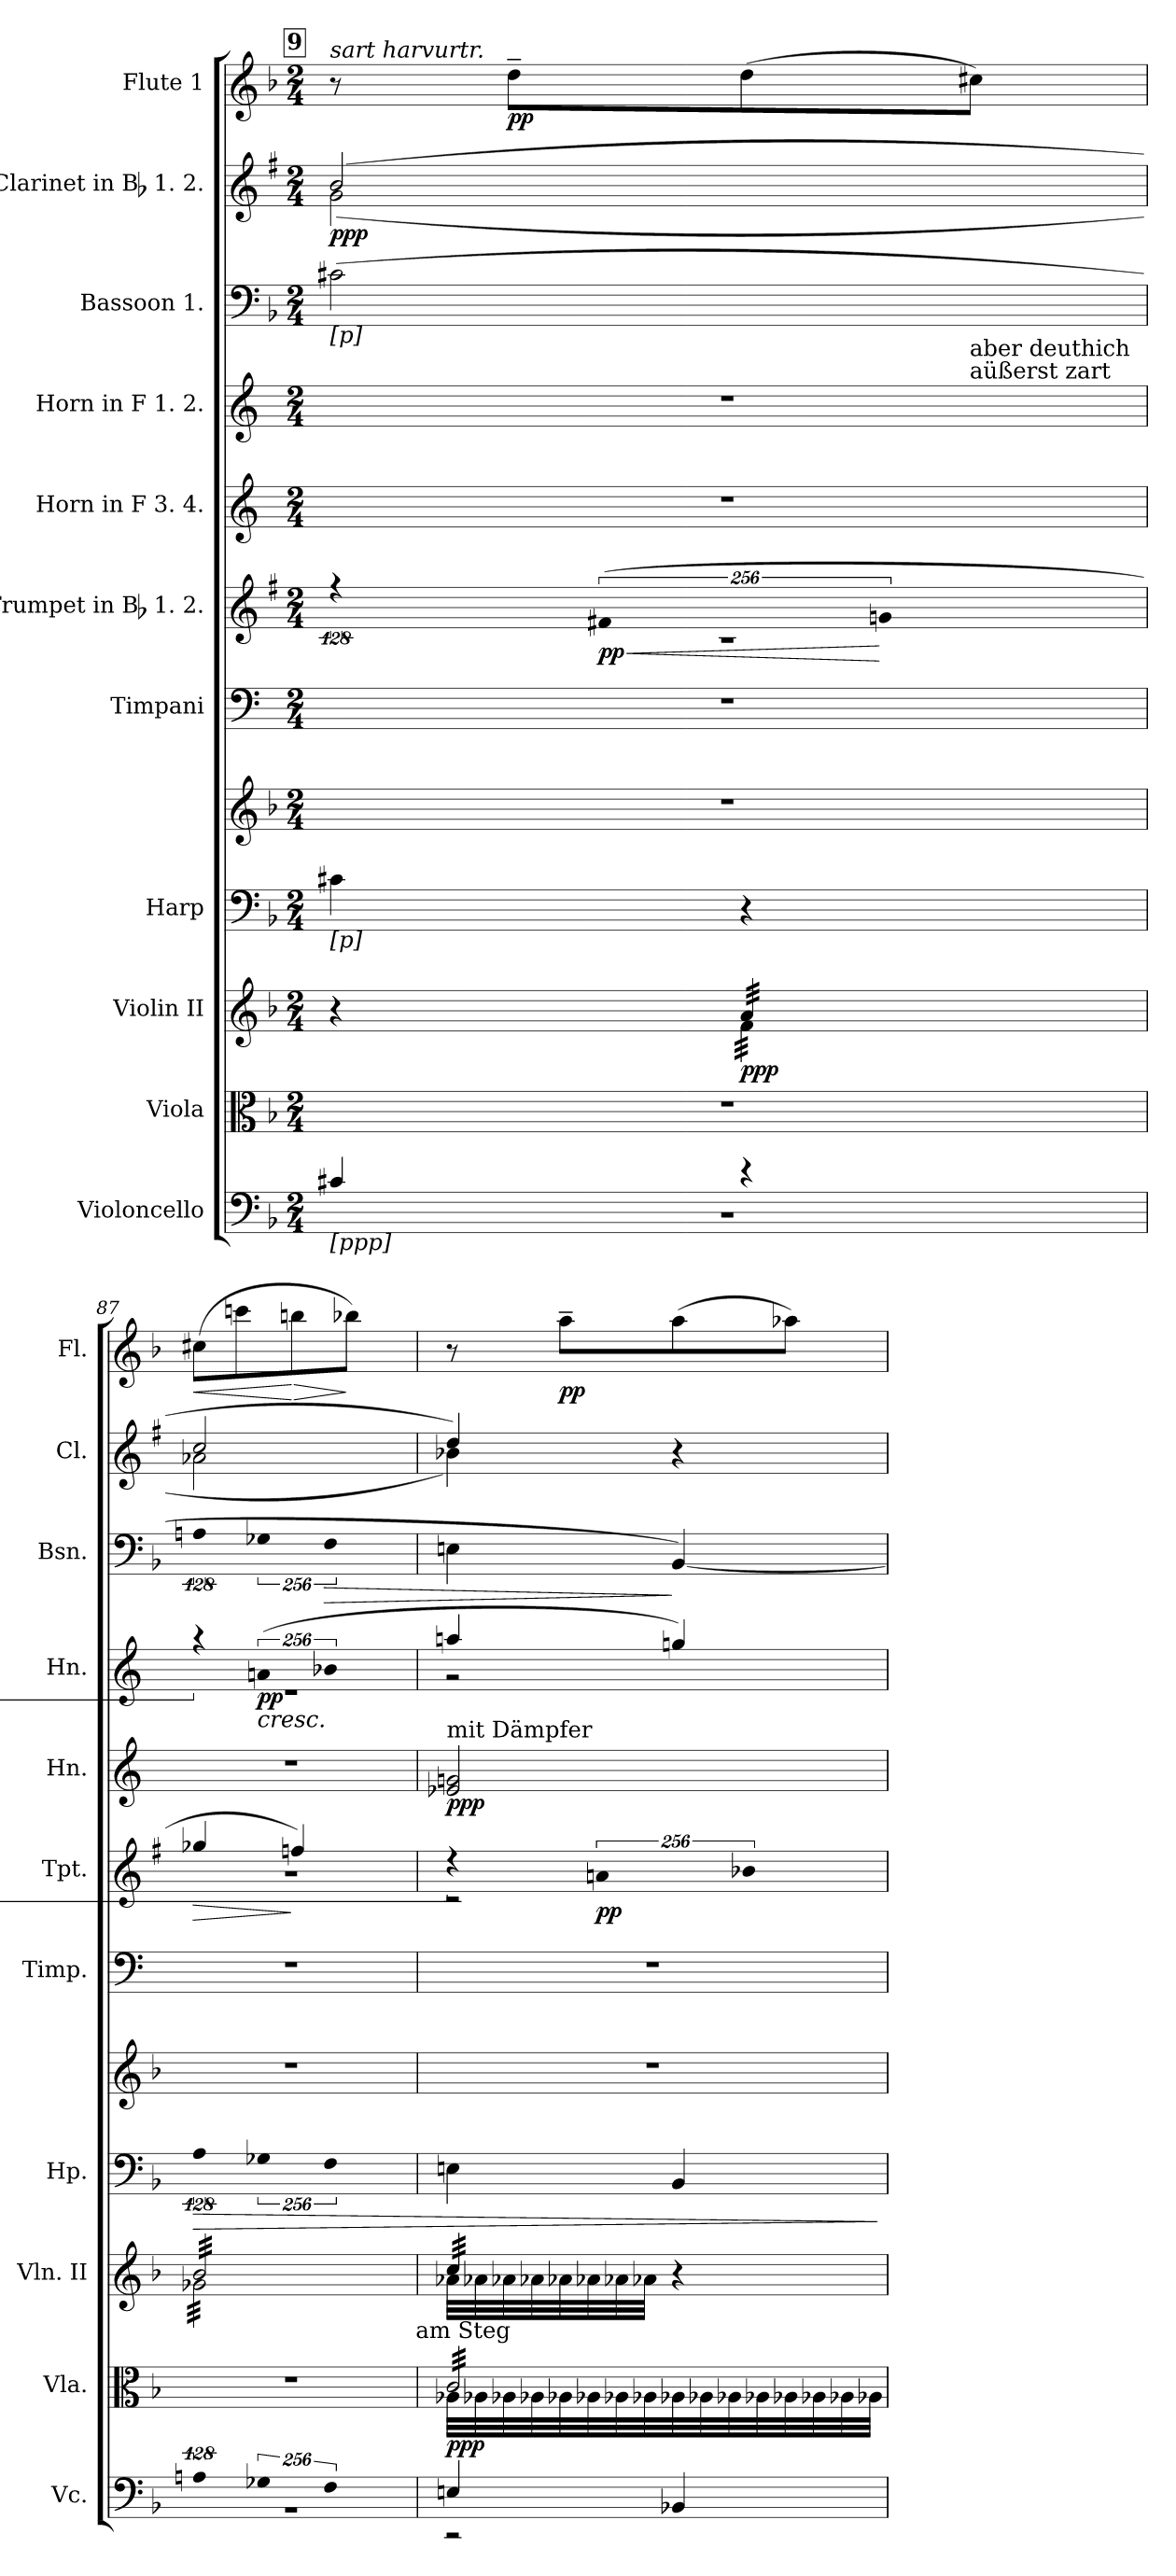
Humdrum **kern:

**kern	**dynam	**kern	**dynam	**kern	**dynam	**kern	**kern	**dynam	**kern	**kern	**dynam	**kern	**dynam	**kern	**dynam	**kern	**dynam	**kern	**dynam	**kern	**dynam
*part11	*part11	*part10	*part10	*part9	*part9	*part8	*part8	*part8	*part7	*part6	*part6	*part5	*part5	*part4	*part4	*part3	*part3	*part2	*part2	*part1	*part1
*staff12	*staff12	*staff11	*staff11	*staff10	*staff10	*staff9	*staff8	*staff8/9	*staff7	*staff6	*staff6	*staff5	*staff5	*staff4	*staff4	*staff3	*staff3	*staff2	*staff2	*staff1	*staff1
*I"Violoncello	*	*I"Viola	*	*I"Violin II	*	*I"Harp	*	*	*I"Timpani	*I"Trumpet in Bb 1. 2.	*	*I"Horn in F 3. 4.	*	*I"Horn in F 1. 2.	*	*I"Bassoon 1.	*	*I"Clarinet in Bb 1. 2.	*	*I"Flute 1	*
*I'Vc.	*	*I'Vla.	*	*I'Vln. II	*	*I'Hp.	*	*	*I'Timp.	*I'Tpt.	*	*I'Hn.	*	*I'Hn.	*	*I'Bsn.	*	*I'Cl.	*	*I'Fl.	*
!!LO:PB:g=z
*clefF4	*	*clefC3	*	*clefG2	*	*clefF4	*clefG2	*	*clefF4	*clefG2	*	*clefG2	*	*clefG2	*	*clefF4	*	*clefG2	*	*clefG2	*
*	*	*	*	*	*	*	*	*	*	*ITrd1c2	*	*ITrd4c7	*	*ITrd4c7	*	*	*	*ITrd1c2	*	*	*
*k[b-]	*	*k[b-]	*	*k[b-]	*	*k[b-]	*k[b-]	*	*k[]	*k[b-]	*	*k[b-]	*	*k[b-]	*	*k[b-]	*	*k[b-]	*	*k[b-]	*
*F:	*	*F:	*	*F:	*	*F:	*F:	*	*C:	*F:	*	*F:	*	*F:	*	*F:	*	*F:	*	*F:	*
*M2/4	*	*M2/4	*	*M2/4	*	*M2/4	*M2/4	*	*M2/4	*M2/4	*	*M2/4	*	*M2/4	*	*M2/4	*	*M2/4	*	*M2/4	*
*MM42	*	*MM42	*	*MM42	*	*MM42	*MM42	*	*MM42	*MM42	*	*MM42	*	*MM42	*	*MM42	*	*MM42	*	*MM42	*
!!LO:REH:place=s1:B:color=#000000:enc=box:fs=15.7124:t=9
=86	=86	=86	=86	=86	=86	=86	=86	=86	=86	=86	=86	=86	=86	=86	=86	=86	=86	=86	=86	=86	=86
*^	*	*	*	*	*	*	*	*	*	*	*	*	*	*	*	*	*	*	*	*	*
!	!	!	!	!	!	!	!	!	!	!	!	!	!	!	!	!	!	!	!	!	!LO:TX:a:i:t=sart harvurtr.	!
!	!	!	!	!	!	!	!	!	!	!	!	!	!	!	!	!	!LO:TX:b:t=[p]	!	!	!	!	!
!	!	!	!	!	!	!	!	!	!	!	!LO:TX:a:t=aüßerst zart	!	!	!	!	!	!	!	!	!	!	!
!	!	!	!	!	!	!	!	!	!	!	!LO:TX:t=aber deuthich	!	!	!	!	!	!	!	!	!	!	!
!	!	!	!	!	!	!	!	!	!	!	!LO:TX:b:t=1.	!	!	!	!	!	!	!	!	!	!	!
!	!	!	!	!	!	!	!LO:TX:b:t=[p]	!	!	!	!	!	!	!	!	!	!	!	!	!	!	!
!	!	!	!	!	!LO:TX:a:t=am Steg	!	!	!	!	!	!	!	!	!	!	!	!	!	!	!	!	!
!LO:TX:b:t=[ppp]	!	!	!	!	!	!	!	!	!	!	!	!	!	!	!	!	!	!	!	!	!	!
!	!	!	!LO:N:vis=1	!	!	!	!	!LO:N:vis=1	!	!LO:N:vis=1	!LO:N:vis=4	!	!LO:N:vis=1	!	!LO:N:vis=1	!	!	!	!	!	!	!
*	*	*	*	*	*^	*	*	*	*	*	*^	*	*	*	*^	*	*	*	*^	*	*	*
4c#Xi/	2r	.	2r	.	4r	4ryy	.	4c#Xi\	2r	.	2r	512%85r	2r	.	2r	.	2r	4.ryy	.	(2c#Xi\	.	(2ai/	(2fi\	ppp	8r	.
.	.	.	.	.	.	.	.	.	.	.	.	.	.	.	.	.	.	.	.	.	.	.	.	.	8dd~i\L	pp
!	!	!	!	!	!	!	!	!	!	!	!	!LO:N:vis=4	!	!LO:HP:b	!	!	!	!	!	!	!	!	!	!	!	!
.	.	.	.	.	.	.	.	.	.	.	.	(1024%171eni/	.	< pp	.	.	.	.	.	.	.	.	.	.	.	.
*	*	*	*	*	*tremolo	*	*	*	*	*	*	*	*	*	*	*	*	*	*	*	*	*	*	*	*	*
4r	.	.	.	.	32ai/LLL	32fi\LLL	ppp	4r	.	.	.	.	.	.	.	.	.	.	.	.	.	.	.	.	(8ddi\	.
.	.	.	.	.	32ai/	32fi\	.	.	.	.	.	.	.	.	.	.	.	.	.	.	.	.	.	.	.	.
.	.	.	.	.	32ai/	32fi\	.	.	.	.	.	.	.	.	.	.	.	.	.	.	.	.	.	.	.	.
!	!	!	!	!	!	!	!	!	!	!	!	!LO:N:vis=4	!	!	!	!	!	!	!	!	!	!	!	!	!	!
.	.	.	.	.	.	.	.	.	.	.	.	1024%171fni/	.	[	.	.	.	.	.	.	.	.	.	.	.	.
.	.	.	.	.	32ai/	32fi\	.	.	.	.	.	.	.	.	.	.	.	.	.	.	.	.	.	.	.	.
!	!	!	!	!	!	!	!	!	!	!	!	!	!	!	!	!	!	!LO:TX:a:t=aüßerst zart	!	!	!	!	!	!	!	!
!	!	!	!	!	!	!	!	!	!	!	!	!	!	!	!	!	!	!LO:TX:t=aber deuthich	!	!	!	!	!	!	!	!
.	.	.	.	.	32ai/	32fi\	.	.	.	.	.	.	.	.	.	.	.	8ryy	.	.	.	.	.	.	8cc#Xi\J)	.
.	.	.	.	.	32ai/	32fi\	.	.	.	.	.	.	.	.	.	.	.	.	.	.	.	.	.	.	.	.
.	.	.	.	.	32ai/	32fi\	.	.	.	.	.	.	.	.	.	.	.	.	.	.	.	.	.	.	.	.
.	.	.	.	.	32ai/JJJ	32fi\JJJ	.	.	.	.	.	.	.	.	.	.	.	.	.	.	.	.	.	.	.	.
=87	=87	=87	=87	=87	=87	=87	=87	=87	=87	=87	=87	=87	=87	=87	=87	=87	=87	=87	=87	=87	=87	=87	=87	=87	=87	=87
!LO:N:vis=4	!	!	!LO:N:vis=1	!	!	!	!	!LO:N:vis=4	!LO:N:vis=1	!LO:HP:b=2	!LO:N:vis=1	!	!	!LO:HP:b	!LO:N:vis=1	!	!LO:N:vis=4	!	!	!LO:N:vis=4	!	!	!	!	!	!LO:HP:b
*	*	*	*^	*	*	*	*	*	*	*	*	*	*	*	*	*	*	*	*	*	*	*	*	*	*	*
512%85Ani/	2r	.	2r	4ryy	.	32b-i/LLL	32g-Xi\LLL	.	512%85Ai\	2r	>	2r	4ff-Xi/	2r	>	2r	.	512%85r	2r	.	512%85Ani\	.	2b-i/	2g-Xi\	.	(8cc#Xi\L	<
.	.	.	.	.	.	32b-i/	32g-Xi\	.	.	.	.	.	.	.	.	.	.	.	.	.	.	.	.	.	.	.	.
.	.	.	.	.	.	32b-i/	32g-Xi\	.	.	.	.	.	.	.	.	.	.	.	.	.	.	.	.	.	.	.	.
.	.	.	.	.	.	32b-i/	32g-Xi\	.	.	.	.	.	.	.	.	.	.	.	.	.	.	.	.	.	.	.	.
.	.	.	.	.	.	32b-i/	32g-Xi\	.	.	.	.	.	.	.	.	.	.	.	.	.	.	.	.	.	.	8cccni\	.
.	.	.	.	.	.	32b-i/	32g-Xi\	.	.	.	.	.	.	.	.	.	.	.	.	.	.	.	.	.	.	.	.
!LO:N:vis=4	!	!	!	!	!	!	!	!	!LO:N:vis=4	!	!	!	!	!	!	!	!	!LO:N:vis=4	!	!LO:HP:b	!LO:N:vis=4	!	!	!	!	!	!
1024%171G-Xi/	.	.	.	.	.	.	.	.	1024%171G-Xi\	.	.	.	.	.	.	.	.	(1024%171dni/	.	< pp	1024%171G-Xi\	.	.	.	.	.	.
.	.	.	.	.	.	32b-i/	32g-Xi\	.	.	.	.	.	.	.	.	.	.	.	.	.	.	.	.	.	.	.	.
.	.	.	.	.	.	32b-i/	32g-Xi\	.	.	.	.	.	.	.	.	.	.	.	.	.	.	.	.	.	.	.	.
!	!	!	!	!	!	!	!	!	!	!	!	!	!	!	!	!	!	!	!	!	!	!	!	!	!	!	!LO:HP:n=1:b
.	.	.	.	8ryy	.	32b-i/	32g-Xi\	.	.	.	.	.	4ee-Xi/)	.	]	.	.	.	.	.	.	.	.	.	.	8bbni\	[ >
.	.	.	.	.	.	32b-i/	32g-Xi\	.	.	.	.	.	.	.	.	.	.	.	.	.	.	.	.	.	.	.	.
.	.	.	.	.	.	32b-i/	32g-Xi\	.	.	.	.	.	.	.	.	.	.	.	.	.	.	.	.	.	.	.	.
!LO:N:vis=4	!	!	!	!	!	!	!	!	!LO:N:vis=4	!	!	!	!	!	!	!	!	!LO:N:vis=4	!	!	!LO:N:vis=4	!LO:HP:b	!	!	!	!	!
1024%171Fi/	.	.	.	.	.	.	.	.	1024%171Fi\	.	.	.	.	.	.	.	.	1024%171e-Xi/	.	.	1024%171Fi\	>	.	.	.	.	.
.	.	.	.	.	.	32b-i/	32g-Xi\	.	.	.	.	.	.	.	.	.	.	.	.	.	.	.	.	.	.	.	.
.	.	.	.	16ryy	.	32b-i/	32g-Xi\	.	.	.	.	.	.	.	.	.	.	.	.	.	.	.	.	.	.	8bb-Xi\J)	]
.	.	.	.	.	.	32b-i/	32g-Xi\	.	.	.	.	.	.	.	.	.	.	.	.	.	.	.	.	.	.	.	.
.	.	.	.	32ryy	.	32b-i/	32g-Xi\	.	.	.	.	.	.	.	.	.	.	.	.	.	.	.	.	.	.	.	.
.	.	.	.	64ryy	.	32b-i/JJJ	32g-Xi\JJJ	.	.	.	.	.	.	.	.	.	.	.	.	.	.	.	.	.	.	.	.
.	.	.	.	128...ryy	.	.	.	.	.	.	.	.	.	.	.	.	.	.	.	.	.	.	.	.	.	.	.
!	!	!	!	!LO:TX:a:t=am Steg	!	!	!	!	!	!	!	!	!	!	!	!	!	!	!	!	!	!	!	!	!	!	!
.	.	.	.	1024ryy	.	.	.	.	.	.	.	.	.	.	.	.	.	.	.	.	.	.	.	.	.	.	.
=88	=88	=88	=88	=88	=88	=88	=88	=88	=88	=88	=88	=88	=88	=88	=88	=88	=88	=88	=88	=88	=88	=88	=88	=88	=88	=88	=88
!	!	!	!	!	!	!	!	!	!	!	!	!	!	!	!	!LO:TX:a:t=mit Dämpfer	!	!	!	!	!	!	!	!	!	!	!
!	!	!LO:HP:b	!	!	!	!	!	!	!	!LO:N:vis=1	!	!LO:N:vis=1	!LO:N:vis=4	!	!	!	!	!	!	!LO:HP:b	!	!	!	!	!	!	!
*	*	*	*tremolo	*	*	*	*	*	*	*	*	*	*	*	*	*	*	*	*	*	*	*	*	*	*	*	*
4Eni/	2r	>	32ci/LLL	32A-Xi\LLL	ppp	32cci/LLL	32a-Xi\LLL	.	4Eni\	2r	.	2r	512%85r	2r	.	2A-Xi/ 2cni	ppp	4ddni/	2r	>	4Eni\	.	4cci/)	4a-Xi\)	.	8r	.
.	.	.	32ci/	32A-Xi\	.	32cci/	32a-Xi\	.	.	.	.	.	.	.	.	.	.	.	.	.	.	.	.	.	.	.	.
.	.	.	32ci/	32A-Xi\	.	32cci/	32a-Xi\	.	.	.	.	.	.	.	.	.	.	.	.	.	.	.	.	.	.	.	.
.	.	.	32ci/	32A-Xi\	.	32cci/	32a-Xi\	.	.	.	.	.	.	.	.	.	.	.	.	.	.	.	.	.	.	.	.
.	.	.	32ci/	32A-Xi\	.	32cci/	32a-Xi\	.	.	.	.	.	.	.	.	.	.	.	.	.	.	.	.	.	.	8aa~i\L	pp
.	.	.	32ci/	32A-Xi\	.	32cci/	32a-Xi\	.	.	.	.	.	.	.	.	.	.	.	.	.	.	.	.	.	.	.	.
!	!	!	!	!	!	!	!	!	!	!	!	!	!LO:N:vis=4	!	!	!	!	!	!	!	!	!	!	!	!	!	!
.	.	.	.	.	.	.	.	.	.	.	.	.	1024%171gni/	.	pp	.	.	.	.	.	.	.	.	.	.	.	.
.	.	.	32ci/	32A-Xi\	.	32cci/	32a-Xi\	.	.	.	.	.	.	.	.	.	.	.	.	.	.	.	.	.	.	.	.
.	.	.	32ci/	32A-Xi\	.	32cci/JJJ	32a-Xi\JJJ	.	.	.	.	.	.	.	.	.	.	.	.	.	.	.	.	.	.	.	.
*	*	*	*	*	*	*Xtremolo	*	*	*	*	*	*	*	*	*	*	*	*	*	*	*	*	*	*	*	*	*
4BB-Xi/	.	]	32ci/	32A-Xi\	.	4r	4ryy	.	4BB-i/	.	.	.	.	.	.	.	.	4ccni/)	.	[	[<4BB-i/)	]	4r	4ryy	.	(8aai\	.
.	.	.	32ci/	32A-Xi\	.	.	.	.	.	.	.	.	.	.	.	.	.	.	.	.	.	.	.	.	.	.	.
.	.	.	32ci/	32A-Xi\	.	.	.	.	.	.	.	.	.	.	.	.	.	.	.	.	.	.	.	.	.	.	.
!	!	!	!	!	!	!	!	!	!	!	!	!	!LO:N:vis=4	!	!	!	!	!	!	!	!	!	!	!	!	!	!
.	.	.	.	.	.	.	.	.	.	.	.	.	1024%171a-Xi/	.	.	.	.	.	.	.	.	.	.	.	.	.	.
.	.	.	32ci/	32A-Xi\	.	.	.	.	.	.	.	.	.	.	.	.	.	.	.	.	.	.	.	.	.	.	.
.	.	.	32ci/	32A-Xi\	.	.	.	.	.	.	.	.	.	.	.	.	.	.	.	.	.	.	.	.	.	8aa-Xi\J)	.
.	.	.	32ci/	32A-Xi\	.	.	.	.	.	.	.	.	.	.	.	.	.	.	.	.	.	.	.	.	.	.	.
.	.	.	32ci/	32A-Xi\	.	.	.	.	.	.	.	.	.	.	.	.	.	.	.	.	.	.	.	.	.	.	.
.	.	.	32ci/JJJ	32A-Xi\JJJ	.	.	.	.	.	.	.	.	.	.	.	.	.	.	.	.	.	.	.	.	.	.	.
*	*	*	*Xtremolo	*	*	*	*	*	*	*	*	*	*	*	*	*	*	*	*	*	*	*	*	*	*	*	*
*v	*v	*	*	*	*	*v	*v	*	*	*	*	*	*v	*v	*	*	*	*v	*v	*	*	*	*v	*v	*	*	*
*	*	*v	*v	*	*	*	*	*	*	*	*	*	*	*	*	*	*	*	*	*	*	*
.	.	.	.	.	.	.	.	]	.	.	.	.	.	.	]	.	.	.	.	.	.
=	=	=	=	=	=	=	=	=	=	=	=	=	=	=	=	=	=	=	=	=	=
*-	*-	*-	*-	*-	*-	*-	*-	*-	*-	*-	*-	*-	*-	*-	*-	*-	*-	*-	*-	*-	*-
